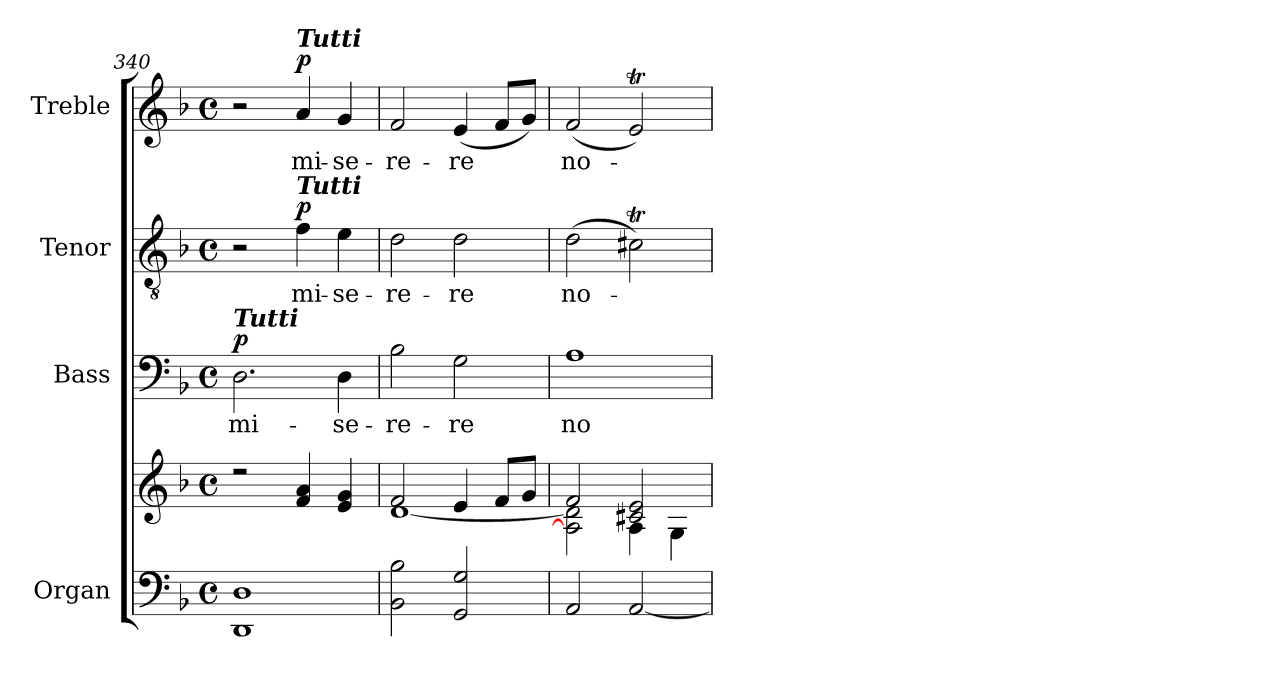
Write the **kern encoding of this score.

**kern	**kern	**kern	**text	**dynam	**kern	**text	**dynam	**kern	**text	**dynam
*part4	*part4	*part3	*part3	*part3	*part2	*part2	*part2	*part1	*part1	*part1
*staff5	*staff4	*staff3	*staff3	*staff3	*staff2	*staff2	*staff2	*staff1	*staff1	*staff1
*I"Organ	*	*I"Bass	*	*	*I"Tenor	*	*	*I"Treble	*	*
*I'Organ	*	*I'Bass	*	*	*I'Tenor	*	*	*I'Treble	*	*
*clefF4	*clefG2	*clefF4	*	*	*clefGv2	*	*	*clefG2	*	*
*k[b-]	*k[b-]	*k[b-]	*	*	*k[b-]	*	*	*k[b-]	*	*
*F:	*F:	*F:	*	*	*F:	*	*	*F:	*	*
*M4/4	*M4/4	*M4/4	*	*	*M4/4	*	*	*M4/4	*	*
*met(c)	*met(c)	*met(c)	*	*	*met(c)	*	*	*met(c)	*	*
=340	=340	=340	=340	=340	=340	=340	=340	=340	=340	=340
*	*^	*	*	*	*	*	*	*	*	*
!	!	!	!LO:TX:a:Bi:t=Tutti	!	!	!	!	!	!	!	!
!	!	!	!	!LO:LY:b	!LO:DY:b	!	!	!	!	!	!
1DD 1D	2r	1ryy	2.D	mi-	p	2r	.	.	2r	.	.
!	!	!	!	!	!	!	!	!	!LO:TX:a:Bi:t=Tutti	!	!
!	!	!	!	!	!	!LO:TX:a:Bi:t=Tutti	!	!	!	!	!
!	!	!	!	!	!	!	!LO:LY:b	!LO:DY:b	!	!LO:LY:b	!LO:DY:b
.	4f 4a	.	.	.	.	4f	mi-	p	4a	mi-	p
!	!	!	!	!LO:LY:b	!	!	!LO:LY:b	!	!	!LO:LY:b	!
.	4e 4g	.	4D	-se-	.	4e	-se-	.	4g	-se-	.
=341	=341	=341	=341	=341	=341	=341	=341	=341	=341	=341	=341
!	!	!	!	!LO:LY:b	!	!	!LO:LY:b	!	!	!LO:LY:b	!
2BB- 2B-	2f	[1d\	2B-	-re-	.	2d	-re-	.	2f	-re-	.
!	!	!	!	!LO:LY:b	!	!	!LO:LY:b	!	!	!LO:LY:b	!
2GG 2G	4e	.	2G	-re	.	2d	-re	.	(<4e	-re	.
.	8fL	.	.	.	.	.	.	.	8fL	.	.
.	8gJ	.	.	.	.	.	.	.	8gJ)	.	.
=342	=342	=342	=342	=342	=342	=342	=342	=342	=342	=342	=342
!	!	!	!	!LO:LY:b	!	!	!LO:LY:b	!	!	!LO:LY:b	!
2AA	2f	2A\] 2d\]	1A	no-	.	(>2d	no-	.	(<2f	no-	.
[2AA	2c#X 2e	4A\	.	.	.	2c#Xt)	.	.	2et)	.	.
.	.	4G\	.	.	.	.	.	.	.	.	.
*	*v	*v	*	*	*	*	*	*	*	*	*
=	=	=	=	=	=	=	=	=	=	=
*-	*-	*-	*-	*-	*-	*-	*-	*-	*-	*-
